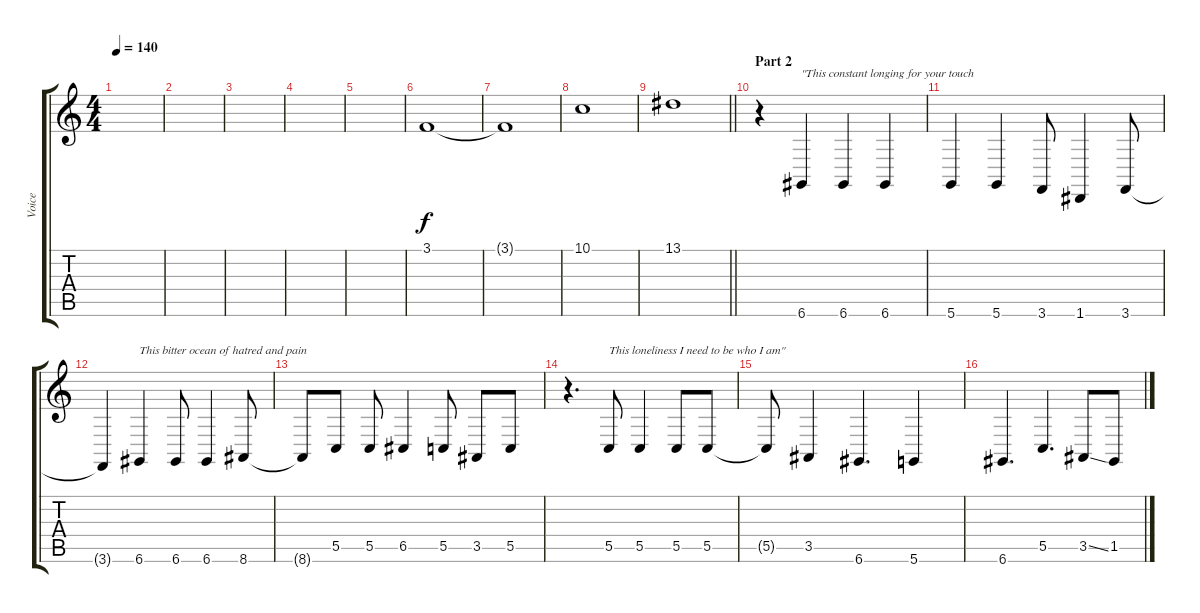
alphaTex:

\track ("Voice" "Voice") {instrument choiraahs}
\staff {score tabs}
\tuning (D4 A3 F3 C3 G2 D2) {hide}
\ts (4 4)
\tempo 140
\clef g2
\ks c
|
|
|
|
|
3.1.1 |
3.1{t}.1 |
10.1.1 |
\barLineRight lightlight
13.1.1 |
\section ("" "Part 2")
r.4 6.6.4{txt "\"This constant longing for your touch"} 6.6.4 6.6.4 |
5.6.4 5.6.4 3.6.8 1.6.4 3.6.8 |
3.6{t}.4 6.6.4{txt "This bitter ocean of hatred and pain"} 6.6.8 6.6.4 8.6.8 |
8.6{t}.8 5.5.8 5.5.8 6.5.4 5.5.8 3.5.8 5.5.8 |
r.4{d} 5.5.8{txt "This loneliness I need to be who I am\""} 5.5.4 5.5.8 5.5.8 |
5.5{t}.8 3.5.4 6.6.4{d} 5.6.4 |
6.6.4{d} 5.5.4{d} 3.5{ss}.8 1.5{ss}.8
